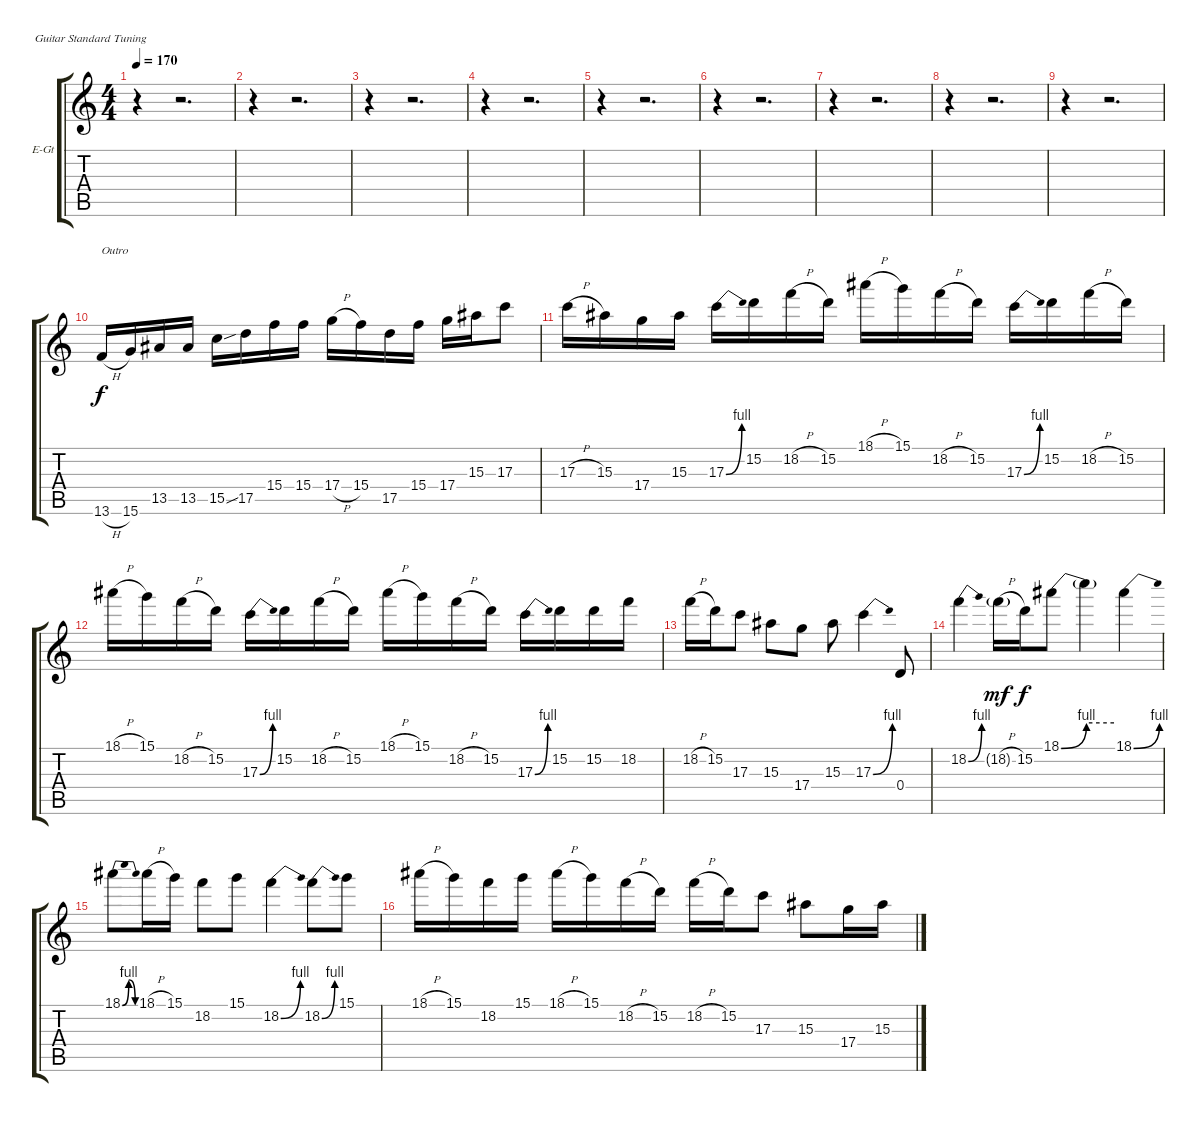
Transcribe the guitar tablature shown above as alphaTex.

\bracketExtendMode groupsimilarinstruments
\firstSystemTrackNameOrientation horizontal
\otherSystemsTrackNameOrientation horizontal
\track ("Guitar 2" "E-Gt") {instrument distortionguitar}
\staff {score tabs}
\tuning (E4 B3 G3 D3 A2 E2)
\ts (4 4)
\tempo 170
\clef g2
\ks c
r.4{dy mf} r.2{d} |
r.4 r.2{d} |
r.4 r.2{d} |
r.4 r.2{d} |
r.4 r.2{d} |
r.4 r.2{d} |
r.4 r.2{d} |
r.4 r.2{d} |
r.4 r.2{d} |
13.6{h}.16{txt "Outro" dy f} 15.6.16 13.5.16 13.5.16 15.5{sou}.16 17.5.16 15.4.16 15.4.16 17.4{h}.16 15.4.16 17.5.16 15.4.16 17.4.16 15.3.16 17.3.8 |
17.3{h}.16 15.3.16 17.4.16 15.3.16 17.3{be (bend 0 0 60 4)}.16 15.2.16 18.2{h}.16 15.2.16 18.1{h}.16 15.1.16 18.2{h}.16 15.2.16 17.3{be (bend 0 0 60 4)}.16 15.2.16 18.2{h}.16 15.2.16 |
18.1{h}.16 15.1.16 18.2{h}.16 15.2.16 17.3{be (bend 0 0 60 4)}.16 15.2.16 18.2{h}.16 15.2.16 18.1{h}.16 15.1.16 18.2{h}.16 15.2.16 17.3{be (bend 0 0 60 4)}.16 15.2.16 15.2.16 18.2.16 |
18.2{h}.16 15.2.16 17.3.8 15.3.8 17.4.8 15.3.8 17.3{be (bend 0 0 60 4)}.4 0.4.8 |
18.2{be (bend 0 0 60 4)}.4 18.2{h g}.16{dy mf} 15.2.16{dy f} 18.1{be (bend 0 0 60 4)}.8 18.1{be (hold 0 4 60 4) t}.4 18.1{be (bend 0 0 60 4)}.4 |
18.1{be (bendrelease 0 0 30 4 30 4 60 0)}.8 18.1{h}.16 15.1.16 18.2.8 15.1.8 18.2{be (bend 0 0 60 4)}.4 18.2{be (bend 0 0 60 4)}.8 15.1.8 |
18.1{h}.16 15.1.16 18.2.16 15.1.16 18.1{h}.16 15.1.16 18.2{h}.16 15.2.16 18.2{h}.16 15.2.16 17.3.8 15.3.8 17.4.16 15.3.16
